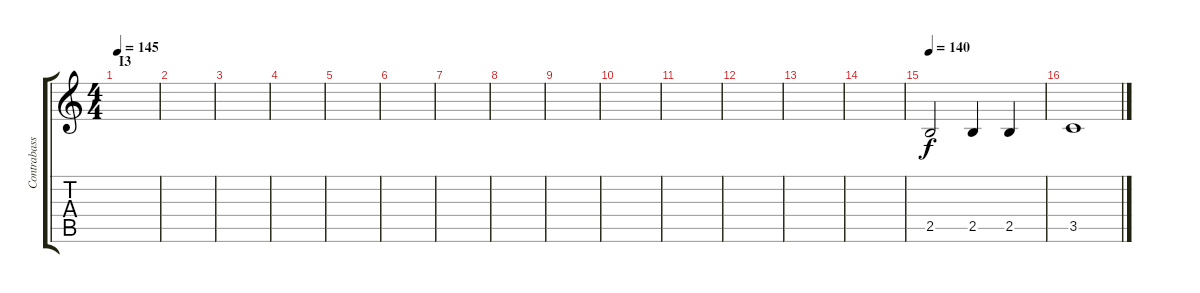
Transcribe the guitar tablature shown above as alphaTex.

\track ("Contrabass" "Contrabass") {instrument contrabass}
\staff {score tabs}
\tuning (E4 B3 G3 D3 A2 E2) {hide}
\ts (4 4)
\section ("" "I3")
\tempo 145
\clef g2
\ks c
|
|
|
|
|
|
|
|
|
|
|
|
|
|
\tempo 140
2.5.2 2.5.4 2.5.4 |
3.5.1
